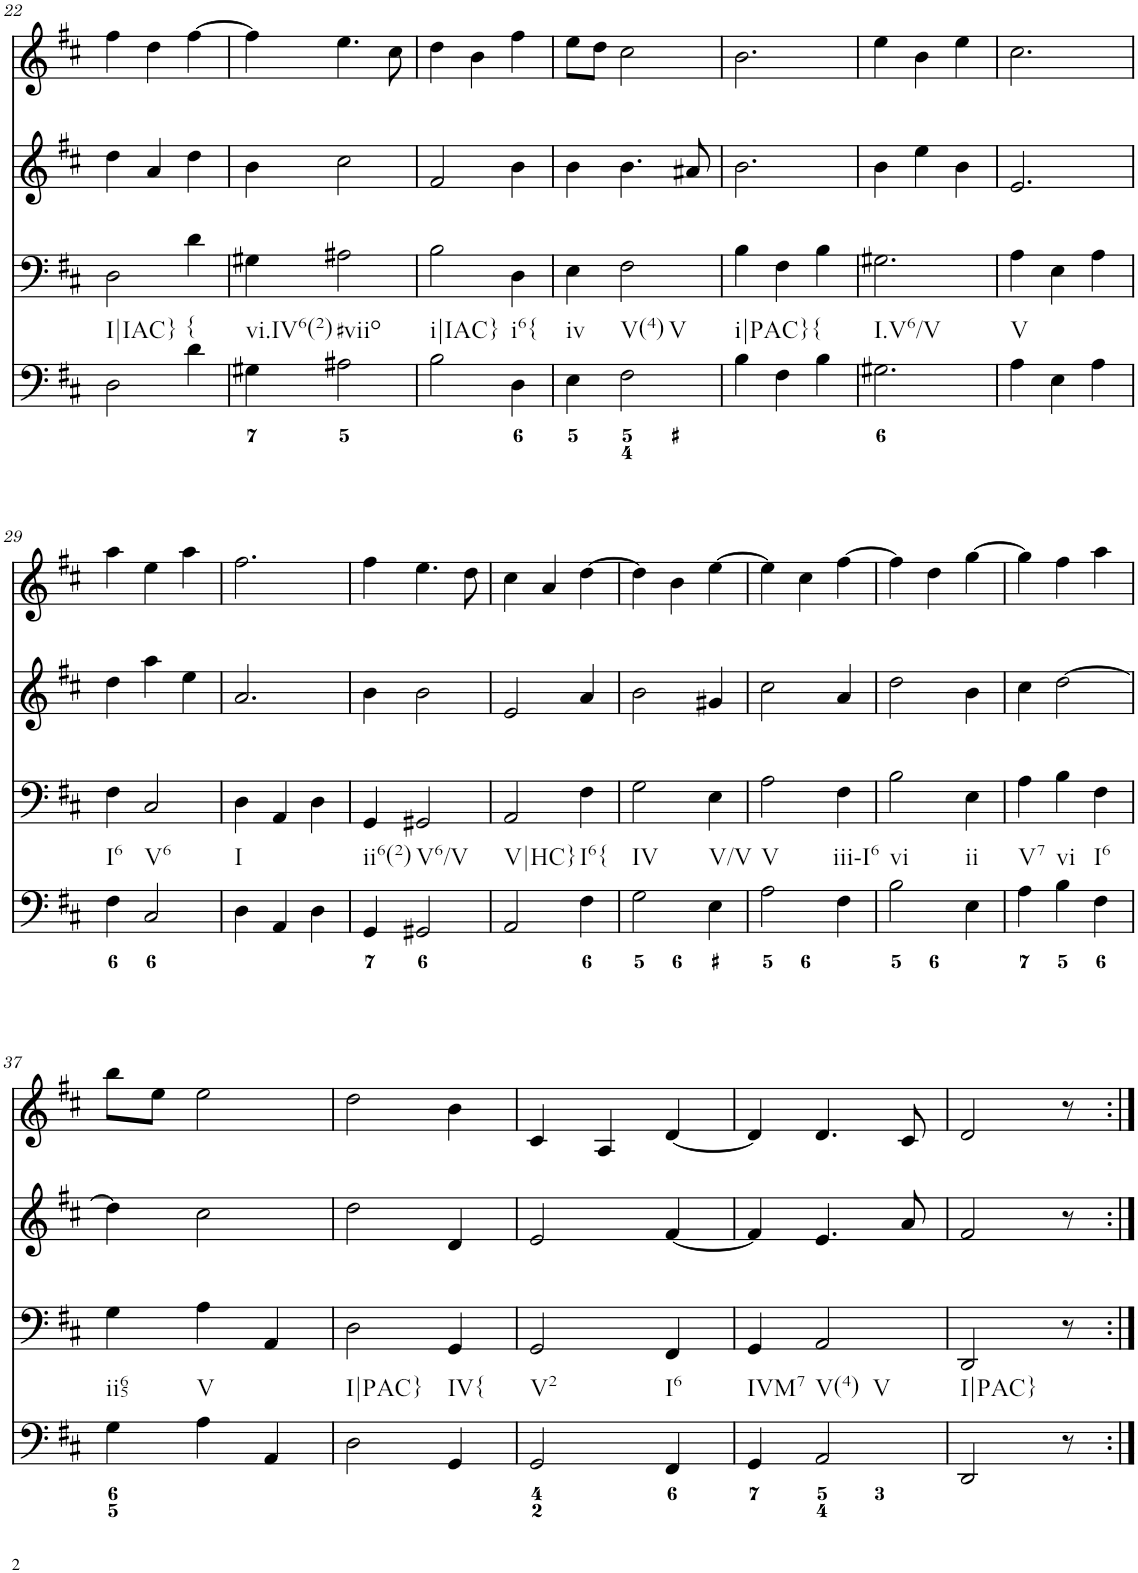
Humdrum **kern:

**kern	**kern	**kern	**kern
*part4	*part3	*part2	*part1
*staff4	*staff3	*staff2	*staff1
*I"Piano	*I"Piano	*I"Piano	*I"Piano
*I'Pno	*I'Pno	*I'Pno	*I'Pno
!!LO:PB:g=z
*clefF4	*clefF4	*clefG2	*clefG2
*k[f#c#]	*k[f#c#]	*k[f#c#]	*k[f#c#]
*D:	*D:	*D:	*D:
*M3/4	*M3/4	*M3/4	*M3/4
=22	=22	=22	=22
!LO:TX:b:t=I|IAC}	!	!	!
2D\	2D\	4dd\	4ff#\
.	.	4a/	4dd\
!LO:TX:b:t={	!	!	!
4d\	4d\	4dd\	[4ff#\
=23	=23	=23	=23
!LO:TX:b:t=vi.IV6(2)	!	!	!
4G#X\	4G#X\	4b\	4ff#\]
!LO:TX:b:t=#viio	!	!	!
2A#X\	2A#X\	2cc#\	4.ee\
.	.	.	8cc#\
=24	=24	=24	=24
!LO:TX:b:t=i|IAC}	!	!	!
2B\	2B\	2f#/	4dd\
.	.	.	4b\
!LO:TX:b:t=i6{	!	!	!
4D\	4D\	4b\	4ff#\
=25	=25	=25	=25
!LO:TX:b:t=iv	!	!	!
4E\	4E\	4b\	8ee\L
.	.	.	8dd\J
!LO:TX:b:t=V(4)	!	!	!
!LO:TX:b:t=V	!	!	!
2F#\	2F#\	4.b\	2cc#\
.	.	8a#X/	.
=26	=26	=26	=26
!LO:TX:b:t=i|PAC}{	!	!	!
4B\	4B\	2.b\	2.b\
4F#\	4F#\	.	.
4B\	4B\	.	.
=27	=27	=27	=27
!LO:TX:b:t=I.V6/V	!	!	!
2.G#X\	2.G#X\	4b\	4ee\
.	.	4ee\	4b\
.	.	4b\	4ee\
=28	=28	=28	=28
!LO:TX:b:t=V	!	!	!
4A\	4A\	2.e/	2.cc#\
4E\	4E\	.	.
4A\	4A\	.	.
!!LO:LB:g=z
=29	=29	=29	=29
!LO:TX:b:t=I6	!	!	!
4F#\	4F#\	4dd\	4aa\
!LO:TX:b:t=V6	!	!	!
2C#/	2C#/	4aa\	4ee\
.	.	4ee\	4aa\
=30	=30	=30	=30
!LO:TX:b:t=I	!	!	!
4D\	4D\	2.a/	2.ff#\
4AA/	4AA/	.	.
4D\	4D\	.	.
=31	=31	=31	=31
!LO:TX:b:t=ii6(2)	!	!	!
4GG/	4GG/	4b\	4ff#\
!LO:TX:b:t=V6/V	!	!	!
2GG#X/	2GG#X/	2b\	4.ee\
.	.	.	8dd\
=32	=32	=32	=32
!LO:TX:b:t=V|HC}	!	!	!
2AA/	2AA/	2e/	4cc#\
.	.	.	4a/
!LO:TX:b:t=I6{	!	!	!
4F#\	4F#\	4a/	[4dd\
=33	=33	=33	=33
!LO:TX:b:t=IV	!	!	!
2G\	2G\	2b\	4dd\]
.	.	.	4b\
!LO:TX:b:t=V/V	!	!	!
4E\	4E\	4g#X/	[4ee\
=34	=34	=34	=34
!LO:TX:b:t=V	!	!	!
2A\	2A\	2cc#\	4ee\]
.	.	.	4cc#\
!LO:TX:b:t=iii-I6	!	!	!
4F#\	4F#\	4a/	[4ff#\
=35	=35	=35	=35
!LO:TX:b:t=vi	!	!	!
2B\	2B\	2dd\	4ff#\]
.	.	.	4dd\
!LO:TX:b:t=ii	!	!	!
4E\	4E\	4b\	[4gg\
=36	=36	=36	=36
!LO:TX:b:t=V7	!	!	!
4A\	4A\	4cc#\	4gg\]
!LO:TX:b:t=vi	!	!	!
4B\	4B\	[2dd\	4ff#\
!LO:TX:b:t=I6	!	!	!
4F#\	4F#\	.	4aa\
!!LO:LB:g=z
=37	=37	=37	=37
!LO:TX:b:t=ii65	!	!	!
4G\	4G\	4dd\]	8bb\L
.	.	.	8ee\J
!LO:TX:b:t=V	!	!	!
4A\	4A\	2cc#\	2ee\
4AA/	4AA/	.	.
=38	=38	=38	=38
!LO:TX:b:t=I|PAC}	!	!	!
2D\	2D\	2dd\	2dd\
!LO:TX:b:t=IV{	!	!	!
4GG/	4GG/	4d/	4b\
=39	=39	=39	=39
!LO:TX:b:t=V2	!	!	!
2GG/	2GG/	2e/	4c#/
.	.	.	4A/
!LO:TX:b:t=I6	!	!	!
4FF#/	4FF#/	[4f#/	[4d/
=40	=40	=40	=40
!LO:TX:b:t=IVM7	!	!	!
4GG/	4GG/	4f#/]	4d/]
!LO:TX:b:t=V(4)	!	!	!
!LO:TX:b:t=V	!	!	!
2AA/	2AA/	4.e/	4.d/
.	.	8a/	8c#/
=41	=41	=41	=41
!LO:TX:b:t=I|PAC}	!	!	!
2DD/	2DD/	2f#/	2d/
8r	8r	8r	8r
=:|!	=:|!	=:|!	=:|!
*-	*-	*-	*-
